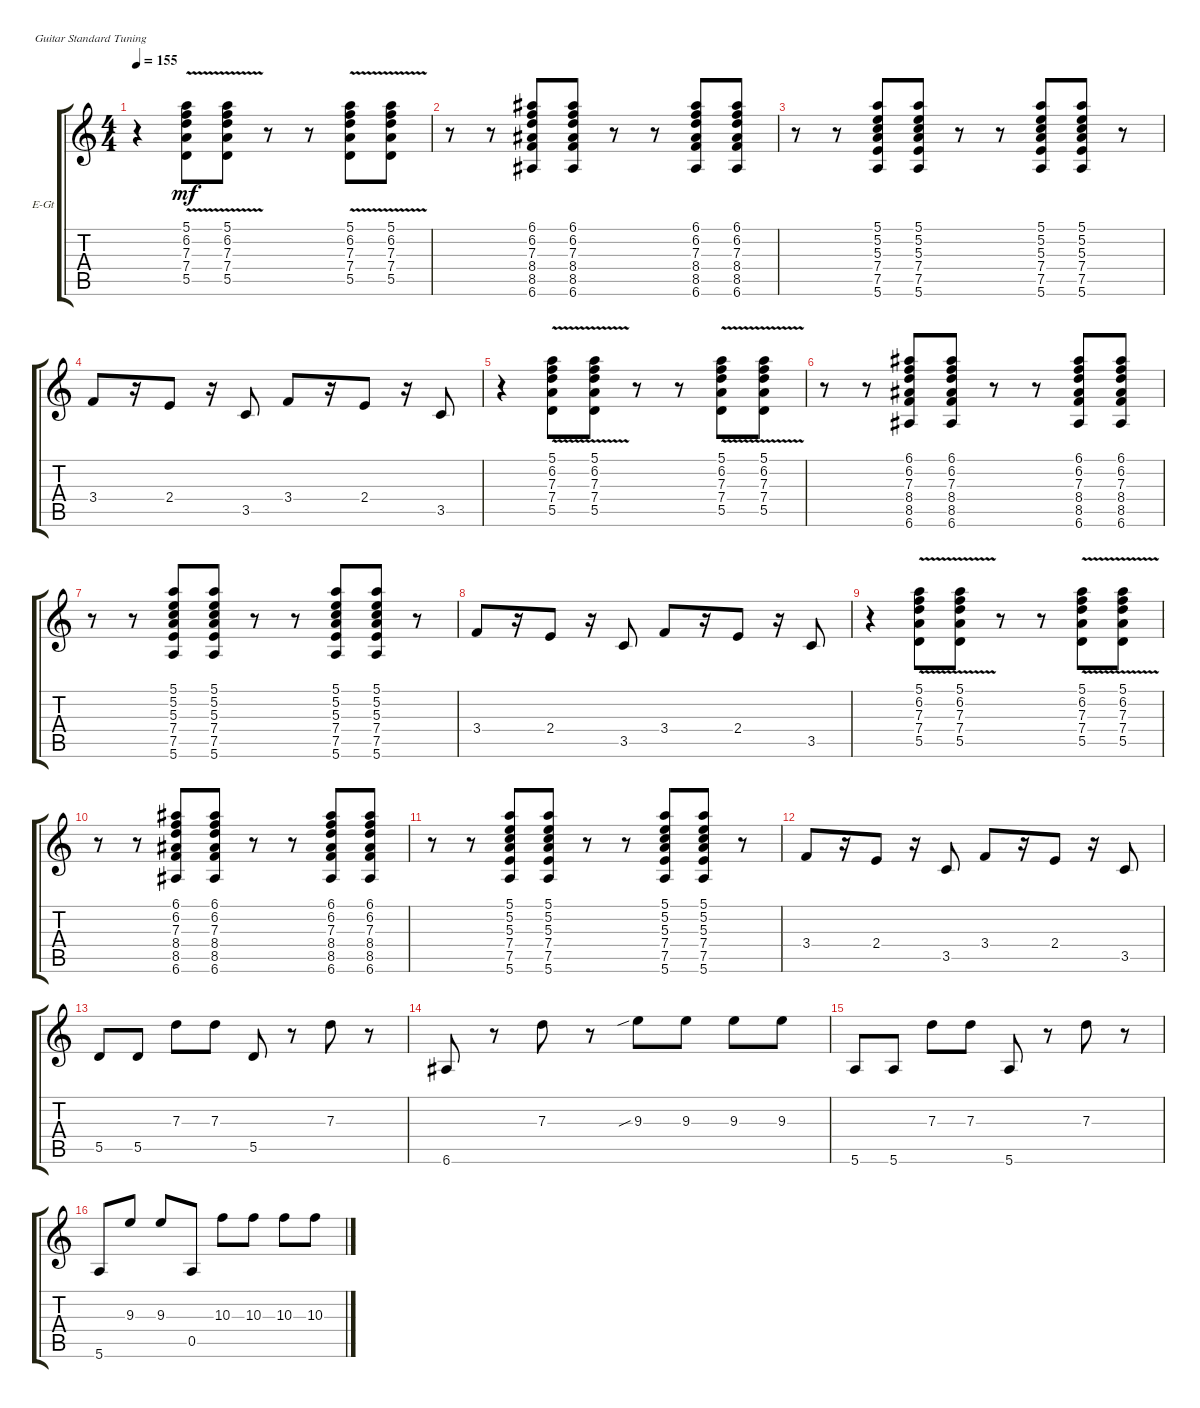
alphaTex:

\defaultSystemsLayout 4
\bracketExtendMode groupsimilarinstruments
\firstSystemTrackNameOrientation horizontal
\otherSystemsTrackNameOrientation horizontal
\track ("Electric Guitar" "E-Gt") {instrument overdrivenguitar}
\staff {score tabs}
\tuning (E4 B3 G3 D3 A2 E2)
\ts (4 4)
\tempo 155
\clef g2
\ks c
r.4{dy mf} (5.5{v} 7.4{v} 7.3{v} 6.2{v} 5.1{v}).8 (5.5{v} 7.4{v} 7.3{v} 6.2{v} 5.1{v}).8 r.8 r.8 (5.5{v} 7.4{v} 7.3{v} 6.2{v} 5.1{v}).8 (5.5{v} 7.4{v} 7.3{v} 6.2{v} 5.1{v}).8 |
r.8 r.8 (6.6 8.5 8.4 7.3 6.2 6.1).8 (6.6 8.5 8.4 7.3 6.2 6.1).8 r.8 r.8 (6.6 8.5 8.4 7.3 6.2 6.1).8 (6.6 8.5 8.4 7.3 6.2 6.1).8 |
r.8 r.8 (5.1 5.2 7.5 7.4 5.6 5.3).8 (5.1 5.2 7.5 7.4 5.6 5.3).8 r.8 r.8 (5.1 5.2 7.5 7.4 5.6 5.3).8 (5.1 5.2 7.5 7.4 5.6 5.3).8 r.8 |
3.4.8 r.16 2.4.8 r.16 3.5.8 3.4.8 r.16 2.4.8 r.16 3.5.8 |
r.4 (5.5{v} 7.4{v} 7.3{v} 6.2{v} 5.1{v}).8 (5.5{v} 7.4{v} 7.3{v} 6.2{v} 5.1{v}).8 r.8 r.8 (5.5{v} 7.4{v} 7.3{v} 6.2{v} 5.1{v}).8 (5.5{v} 7.4{v} 7.3{v} 6.2{v} 5.1{v}).8 |
r.8 r.8 (6.6 8.5 8.4 7.3 6.2 6.1).8 (6.6 8.5 8.4 7.3 6.2 6.1).8 r.8 r.8 (6.6 8.5 8.4 7.3 6.2 6.1).8 (6.6 8.5 8.4 7.3 6.2 6.1).8 |
r.8 r.8 (5.1 5.2 7.5 7.4 5.6 5.3).8 (5.1 5.2 7.5 7.4 5.6 5.3).8 r.8 r.8 (5.1 5.2 7.5 7.4 5.6 5.3).8 (5.1 5.2 7.5 7.4 5.6 5.3).8 r.8 |
3.4.8 r.16 2.4.8 r.16 3.5.8 3.4.8 r.16 2.4.8 r.16 3.5.8 |
r.4 (5.5{v} 7.4{v} 7.3{v} 6.2{v} 5.1{v}).8 (5.5{v} 7.4{v} 7.3{v} 6.2{v} 5.1{v}).8 r.8 r.8 (5.5{v} 7.4{v} 7.3{v} 6.2{v} 5.1{v}).8 (5.5{v} 7.4{v} 7.3{v} 6.2{v} 5.1{v}).8 |
r.8 r.8 (6.6 8.5 8.4 7.3 6.2 6.1).8 (6.6 8.5 8.4 7.3 6.2 6.1).8 r.8 r.8 (6.6 8.5 8.4 7.3 6.2 6.1).8 (6.6 8.5 8.4 7.3 6.2 6.1).8 |
r.8 r.8 (5.1 5.2 7.5 7.4 5.6 5.3).8 (5.1 5.2 7.5 7.4 5.6 5.3).8 r.8 r.8 (5.1 5.2 7.5 7.4 5.6 5.3).8 (5.1 5.2 7.5 7.4 5.6 5.3).8 r.8 |
3.4.8 r.16 2.4.8 r.16 3.5.8 3.4.8 r.16 2.4.8 r.16 3.5.8 |
5.5.8 5.5.8 7.3.8 7.3.8 5.5.8 r.8 7.3.8 r.8 |
6.6.8 r.8 7.3.8 r.8 9.3{sib}.8 9.3.8 9.3.8 9.3.8 |
5.6.8 5.6.8 7.3.8 7.3.8 5.6.8 r.8 7.3.8 r.8 |
5.6.8 9.3.8 9.3.8 0.5{ss}.8 10.3.8 10.3.8 10.3.8 10.3.8
